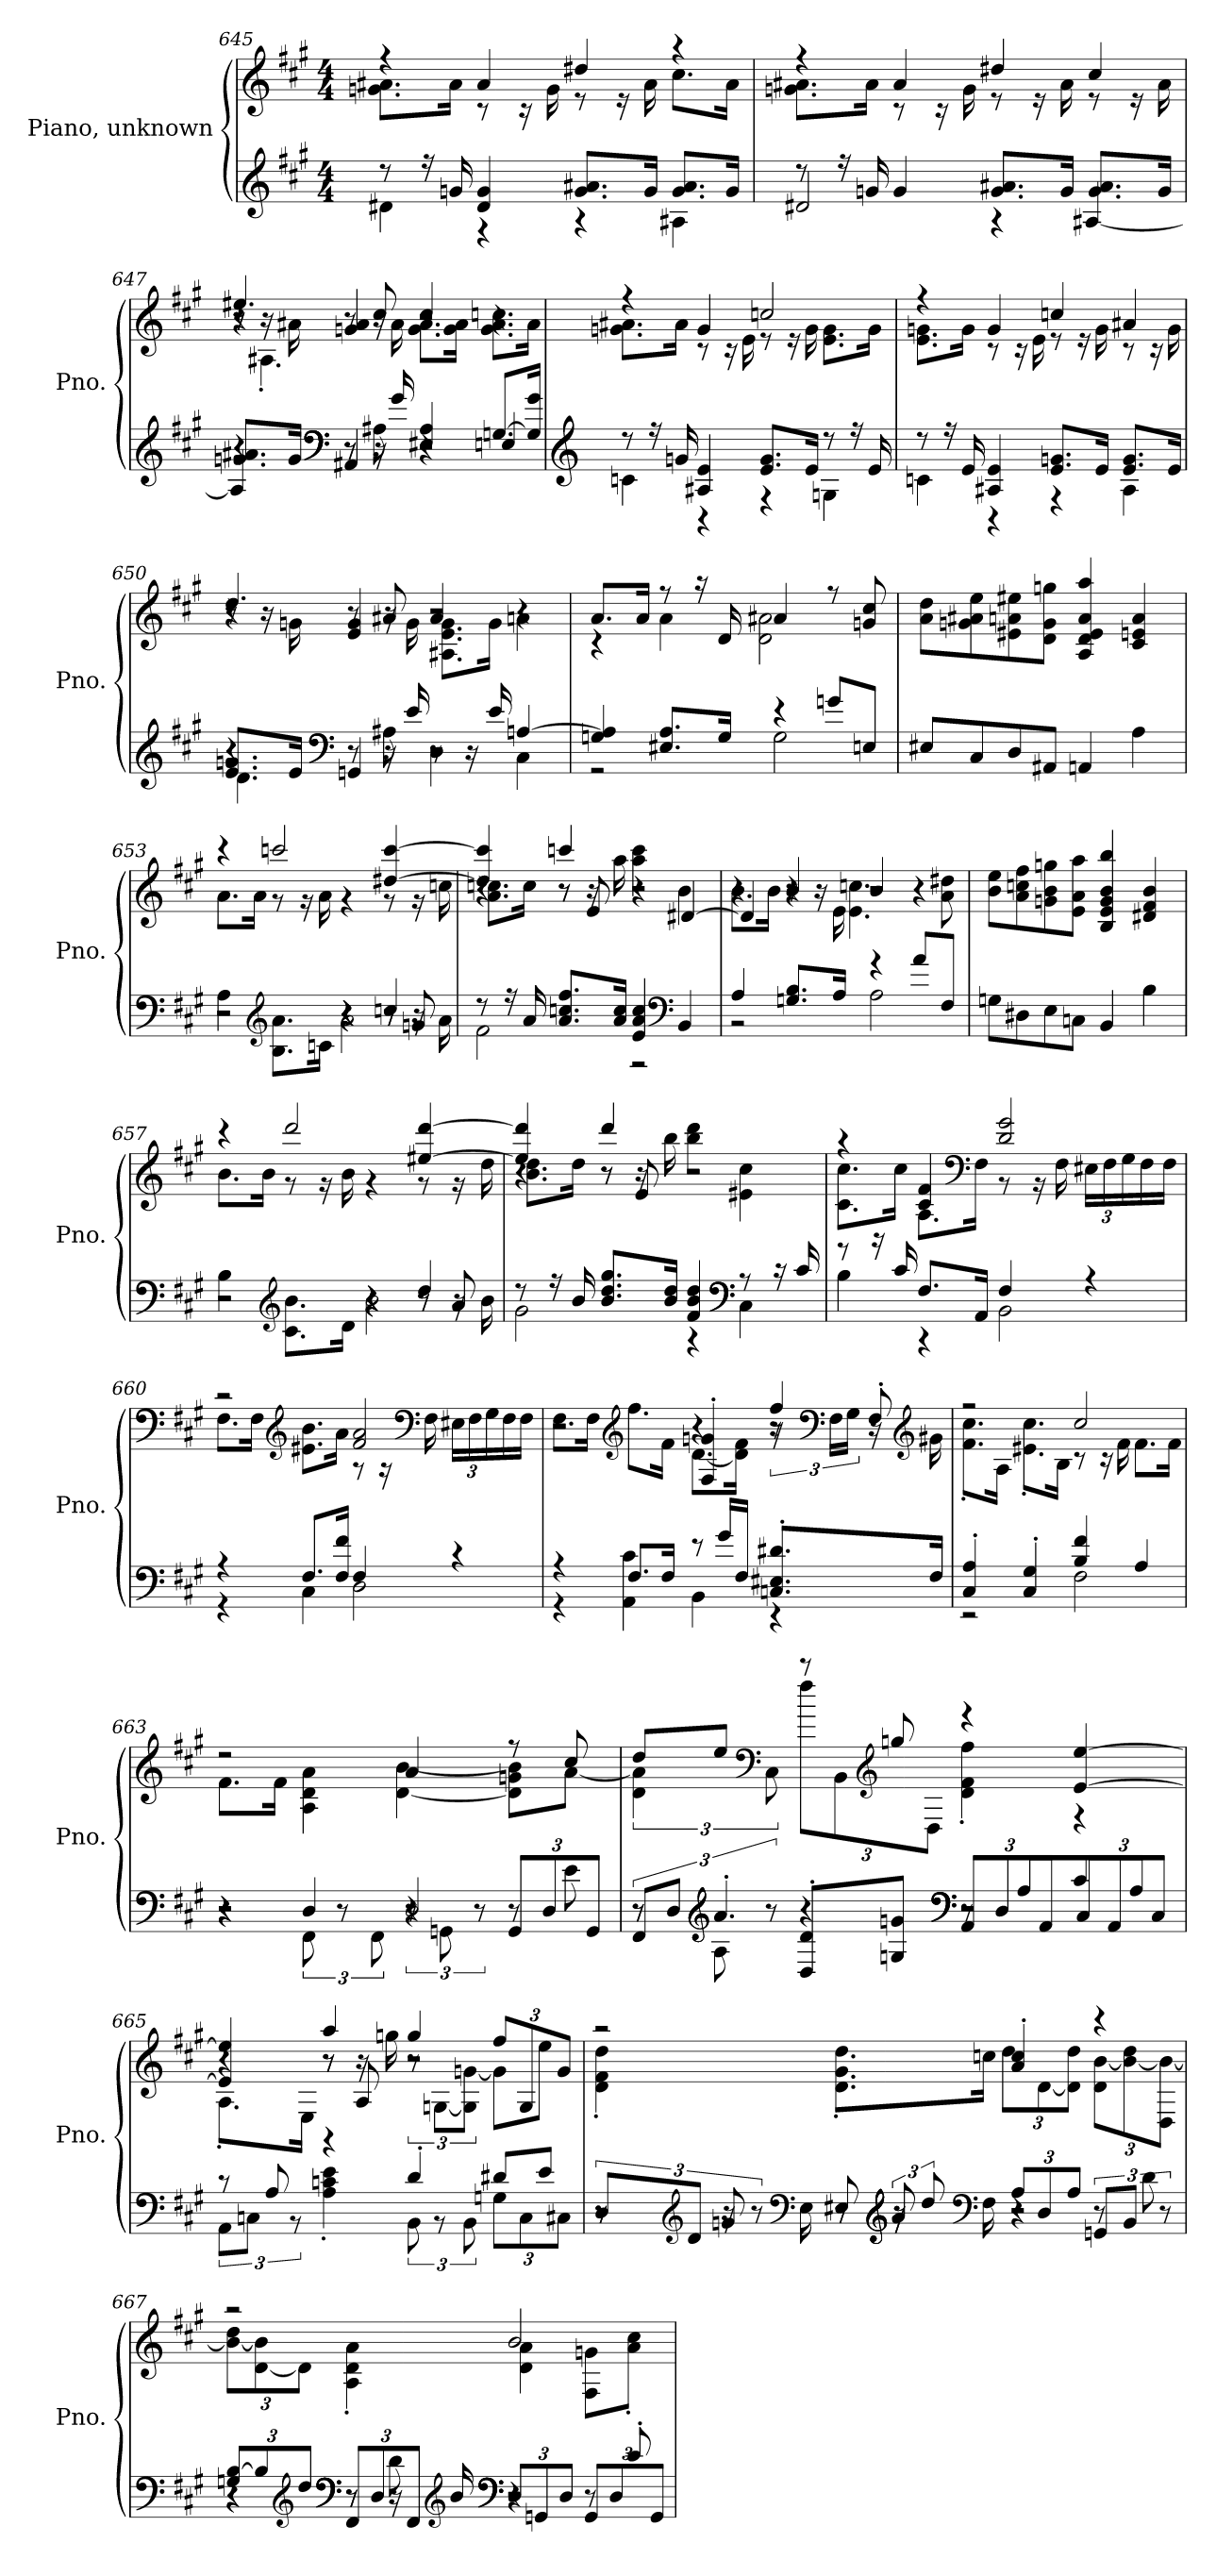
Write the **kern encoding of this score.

**kern	**kern
*part1	*part1
*staff2	*staff1
*I"Piano, unknown	*
*I'Pno.	*
*clefG2	*clefG2
*k[f#c#g#]	*k[f#c#g#]
*M4/4	*M4/4
=645	=645
*^	*^
8r	4d#X\	4r	8.gn\ 8.a#X\L
16r	.	.	.
16gn/	.	.	16a#\Jk
4d#/ 4g/	4r	4a#/	8r
.	.	.	16r
.	.	.	16g\
8.g/ 8.a#X/L	4r	4dd#X/	8r
.	.	.	16r
16g/Jk	.	.	16a#\
8.g/ 8.a#/L	4A#X\	4r	8.cc#\L
16g/Jk	.	.	16a#\Jk
!!LO:LB:g=z	!!
=646	=646	=646	=646
8r	2d#X/	4r	8.gn\ 8.a#X\L
16r	.	.	.
16gn/	.	.	16a#\Jk
4g/	.	4a#/	8r
.	.	.	16r
.	.	.	16g\
8.g/ 8.a#X/L	4r	4dd#X/	8r
.	.	.	16r
16g/Jk	.	.	16a#\
8.g/ 8.a#/L	[4A#X/	4cc#/	8r
.	.	.	16r
16g/Jk	.	.	16a#\
=647	=647	=647	=647
*	*^	*^	*^
8.gn/ 8.a#X/L	4r	4A#/]	4.ee#X/	8r	4r	8r
.	.	.	.	16r	.	4.A#X'\
16g/Jk	.	.	.	16a#X\	.	.
*clefF4	*	*	*	*	*	*
8r	8r	4AA#X/	.	8r	4gn/ 4a#/	.
16r	8A#X\	.	8cc#/	16r	.	.
16g/	.	.	.	16a#\	.	.
4E#X/ 4A#/	2r	4r	4cc#/	8.g\ 8.a#\L	2r	2r
.	.	.	.	16g\ 16a#\Jk	.	.
[8.Gn/L	.	4En/	4r	8.g\ 8.a#\ 8.ccn\L	.	.
16G/] 16g/Jk	.	.	.	16a#\Jk	.	.
*v	*v	*v	*	*	*	*
*	*v	*v	*v	*v
!!LO:LB:g=z
=648	=648
*clefG2	*
*^	*^
8r	4cn\	4r	8.gn\ 8.a#X\L
16r	.	.	.
16gn/	.	.	16a#\Jk
4A#X/ 4e/	4r	4g/	8r
.	.	.	16r
.	.	.	16e\
8.e/ 8.g/L	4r	2ccn/	8r
.	.	.	16r
16e/Jk	.	.	16g\
8r	4Gn\	.	8.e\ 8.g\L
16r	.	.	.
16e/	.	.	16g\Jk
=649	=649	=649	=649
8r	4cn\	4r	8.e\ 8.gn\L
16r	.	.	.
16e/	.	.	16g\Jk
4A#X/ 4e/	4r	4g/	8r
.	.	.	16r
.	.	.	16e\
8.e/ 8.gn/L	4r	4ccn/	8r
.	.	.	16r
16e/Jk	.	.	16g\
8.e/ 8.g/L	4A#\	4a#X/	8r
.	.	.	16r
16e/Jk	.	.	16g\
!!LO:LB:g=z
=650	=650	=650	=650
*	*^	*	*^
8.e/ 8.gn/L	4.d\	4r	4.dd/	8r	4r
.	.	.	.	16r	.
16e/Jk	.	.	.	16gn\	.
*clefF4	*	*	*	*	*
8r	.	4GGn/	.	8r	4e/ 4g/
16r	8A#X\	.	8a#X/	16r	.
16e/	.	.	.	16g\	.
8r	4D\	2r	4a#/	8.A#X\ 8.e\ 8.g\L	2r
16r	.	.	.	.	.
16e/	.	.	.	16g\Jk	.
[4An/	4C#\	.	4r	4an\	.
*	*v	*v	*	*	*
*	*	*	*v	*v
=651	=651	=651	=651
4Gn/ 4A/]	2r	8.a/L	4r
.	.	16a/Jk	.
8.E#X/ 8.A/L	.	8r	4a\
.	.	16r	.
16G/Jk	.	16d/	.
4r	2G\	4a/	2d\ 2a#X\
8gn/L	.	8r	.
8En/J	.	8gn/ 8cc#/	.
*v	*v	*	*
*	*v	*v
=652	=652
8E#X/L	8a\ 8dd\L
8C#/	8gn\ 8a#X\ 8ee\
8D/	8e#X\ 8an\ 8ee#X\
8AA#X/J	8d\ 8g\ 8ggn\J
4AAn/	4A/ 4d/ 4e#/ 4a/ 4aa/
4A\	4c#/ 4en/ 4a/
!!LO:PB:g=z
=653	=653
*^	*^
*	*^	*	*
*	*	*^	*	*
2r	2r	2r	4A\	4r	8.a\L
.	.	.	.	.	16a\Jk
*clefG2	*	*	*	*	*
.	.	.	8.B\ 8.a\L	2cccn/	8r
.	.	.	.	.	16r
.	.	.	16cn\Jk	.	16a\
4r	2a\	4r	4r	.	4r
4ccn/	.	8r	8r	[4dd#X/ [4ccc/	8r
.	.	8gn/	16r	.	16r
.	.	.	16a\	.	16ccn\
*	*v	*v	*v	*	*
=654	=654	=654	=654
*	*	*	*^
8r	2f#\	4dd#/] 4ccc/]	8.a\ 8.ccn\L	4r
16r	.	.	.	.
16a/	.	.	16cc\Jk	.
8.a/ 8.ccn/ 8.ff#/L	.	4cccn/	8r	8r
.	.	.	16r	8e/
16a/ 16cc/Jk	.	.	16aa\	.
4e/ 4a/ 4cc/	2r	2r	4aa\ 4ccc\	4r
*clefF4	*	*	*	*
4BB/	.	.	4b\	[4d#X/
=655	=655	=655	=655	=655
4A/	2r	4r	8.b\L	4d#/]
.	.	.	16b\Jk	.
8.Gn/ 8.B/L	.	4b/	8r	4r
.	.	.	16r	.
16A/Jk	.	.	16e\	.
4r	2A\	4b/	4.e\ 4.ccn\	2r
8a/L	.	4r	.	.
8F#/J	.	.	8a\ 8dd#X\	.
*v	*v	*	*	*
*	*v	*v	*v
!!LO:LB:g=z
=656	=656
8Gn\L	8b\ 8ee\L
8D#X\	8a\ 8ccn\ 8ff#\
8E\	8gn\ 8b\ 8ggn\
8Cn\J	8e\ 8a\ 8aa\J
4BB/	4B/ 4e/ 4g/ 4b/ 4bb/
4B\	4d#X/ 4f#/ 4b/
=657	=657
*^	*^
*	*^	*	*
*	*	*^	*	*
2r	2r	2r	4B\	4r	8.b\L
.	.	.	.	.	16b\Jk
*clefG2	*	*	*	*	*
.	.	.	8.c#\ 8.b\L	2ddd/	8r
.	.	.	.	.	16r
.	.	.	16d\Jk	.	16b\
4r	2b\	4r	4r	.	4r
4dd/	.	8r	8r	[4ee#X/ [4ddd/	8r
.	.	8a/	16r	.	16r
.	.	.	16b\	.	16dd\
*	*v	*v	*v	*	*
=658	=658	=658	=658
*	*	*	*^
8r	2g#\	4ee#/] 4ddd/]	8.b\ 8.dd\L	4r
16r	.	.	.	.
16b/	.	.	16dd\Jk	.
8.b/ 8.dd/ 8.gg#/L	.	4ddd/	8r	8r
.	.	.	16r	8e/
16b/ 16dd/Jk	.	.	16bb\	.
4f#/ 4b/ 4dd/	4r	2r	4bb\ 4ddd\	2r
*clefF4	*	*	*	*
8r	4C#\	.	4e#X\ 4cc#\	.
16r	.	.	.	.
16c#/	.	.	.	.
*	*	*	*v	*v
!!LO:LB:g=z
=659	=659	=659	=659
8r	4B\	4r	8.c#\ 8.cc#\L
16r	.	.	.
16c#/	.	.	16cc#\Jk
8.F#/L	4r	4c#/ 4f#/	8.A\L
*	*	*clefF4	*
16AA/Jk	.	.	16F#\Jk
4F#/	2BB\	2d/ 2g#/	8r
.	.	.	16r
.	.	.	16F#\
*	*	*	*Xbrackettup
4r	.	.	24E#X\LL
.	.	.	24F#\
.	.	.	24G#\
.	.	.	16F#\
.	.	.	16F#\JJ
=660	=660	=660	=660
4r	4r	2r	8.F#\L
.	.	.	16F#\Jk
*	*	*clefG2	*
8.F#/L	4C#\	.	8.e#X\ 8.b\L
16F#/ 16f#/Jk	.	.	16a\Jk
4F#/	2D\	2f#/ 2a/	8r
.	.	.	16r
*	*	*clefF4	*
.	.	.	16F#\
4r	.	.	24E#X\LL
.	.	.	24F#\
.	.	.	24G#\
.	.	.	16F#\
.	.	.	16F#\JJ
!!LO:LB:g=z
=661	=661	=661	=661
*	*	*	*^
4r	4r	2r	8.F#\L	2r
.	.	.	16F#\Jk	.
*	*	*clefG2	*	*
8.F#/L	4AA\ 4c#\	.	8.ff#\L	.
16F#/Jk	.	.	16f#\Jk	.
8r	4BB\	4r	[8.d\L	4F#/' 4gn/'
16g#/LL	.	.	.	.
16F#/JJ	.	.	16d\] 16f#\Jk	.
*	*	*	*brackettup	*
8.Cn/' 8.E#X/' 8.d#X/'L	4r	4ff#/	24r	8r
*	*	*clefF4	*	*
.	.	.	24F#\LL	.
.	.	.	24G#\JJ	.
.	.	.	16r	8F#'/
*	*	*clefG2	*	*
16F#/Jk	.	.	16g#X\	.
*	*	*	*v	*v
=662	=662	=662	=662
4C#/' 4A/'	2r	2r	8.f#\' 8.cc#\'L
.	.	.	16A\Jk
4C#/' 4G#/'	.	.	8.e#X\' 8.cc#\'L
.	.	.	16B\Jk
4B/ 4f#/	2F#\	2cc#/	8r
.	.	.	16r
.	.	.	16f#\
4A/	.	.	8.f#\L
.	.	.	16f#\Jk
!!LO:LB:g=z	!!
=663	=663	=663	=663
*	*^	*	*
2r	4r	4r	2r	8.f#\L
.	.	.	.	16f#\Jk
.	12FF#\	4D/	.	4A\ 4d\ 4a\
.	12r	.	.	.
.	12FF#\	.	.	.
2D/	12r	4r	4a/	[4d\ [4b\
.	12GGn\	.	.	.
.	12r	.	.	.
*	*	*Xbrackettup	*	*
.	8r	12GG/L	8r	8d\] 8gn\ 8b\]L
.	.	12D/	.	.
.	8e\	.	8cc#/	[8a\J
.	.	12GG/J	.	.
=664	=664	=664	=664	=664
*	*	*brackettup	*	*
8r	8r	12FF#/L	8dd/L	6d\ 6a\]
.	.	12D/J	.	.
*clefG2	*	*	*	*
4.a'/	8A\	.	8ee/J	.
*	*	*	*clefF4	*
.	.	12r	.	12C#\
*	*	*	*	*Xbrackettup
.	4r	8D/' 8d/'L	8r	12ff#\L
.	.	.	.	12BB\
*	*	*	*clefG2	*
.	.	8Gn/ 8gn/J	8ggn/	.
.	.	.	.	12D\J
*clefF4	*	*	*	*
*	*	*Xbrackettup	*	*
8r	2r	12AA/L	4r	4d\' 4f#\' 4ff#\'
.	.	12D/	.	.
8A/L	.	.	.	.
.	.	12AA/J	.	.
8c#/	.	12C#/L	[4e/ [4ee/	4r
.	.	12AA/	.	.
8A/J	.	.	.	.
.	.	12C#/J	.	.
*	*v	*v	*	*
*	*	*v	*v
!!LO:LB:g=z
=665	=665	=665
*	*brackettup	*
*	*	*^
*	*	*	*^
8r	12AA\L	4e/] 4ee/]	8.A'\L	4r
.	12Cn\J	.	.	.
8A/	.	.	.	.
.	12r	.	.	.
.	.	.	16E\Jk	.
4r	4A\' 4cn\' 4e\'	4aa/	8r	8r
.	.	.	16r	8A/
.	.	.	16ggn\	.
*	*	*	*brackettup	*
4d'/	12BB\	4gg/	12r	2r
.	12r	.	[12Gn\L	.
.	12BB\	.	12G\] [12gn\J	.
*	*Xbrackettup	*Xbrackettup	*	*
8d#X/L	12Gn\L	12ff#/L	8g\L]	.
.	12C\	12G/	.	.
8e/J	.	.	8ee\J	.
.	12C#X\J	12g/J	.	.
*	*	*v	*v	*v
!!LO:PB:g=z
=666	=666	=666
*	*^	*
*	*	*brackettup	*
*	*	*	*^
8r	8r	12D/L	2r	4d\' 4f#\' 4dd\'
*clefG2	*	*	*	*
.	.	12d/J	.	.
8gn/	16r	.	.	.
.	.	12r	.	.
*clefF4	*	*	*	*
.	16E\	.	.	.
8r	8r	8E#X/	.	8.d\' 8.g#\' 8.dd\'L
*clefG2	*	*	*	*
8a/	16r	24r	.	.
.	.	12dd/	.	.
*clefF4	*	*	*	*
.	16F#\	.	.	16ccn\Jk
*	*	*Xbrackettup	*	*
2r	4r	12A/L	4a/' 4cc/'	12dd\L
.	.	12D/	.	[12d\
.	.	12A/J	.	12d\] 12dd\J
*	*	*brackettup	*	*
.	8r	12GGn/L	4r	12d\ [12b\L
.	.	12BB/J	.	12b\_ 12dd\
.	8d\	.	.	.
.	.	12r	.	12D\ 12b\_J
!!LO:LB:g=z	!!
=667	=667	=667	=667	=667
*	*	*Xbrackettup	*	*
4r	4r	12Gn/ [12B/L	2r	12b\_ 12dd\L
.	.	12B/]	.	[12d\ 12b\]
*clefG2	*	*	*	*
.	.	12dd/J	.	12d\J]
*clefF4	*	*	*	*
8r	8r	12FF#/L	.	4A\' 4d\' 4a\'
.	.	12D/	.	.
16r	8d\	.	.	.
.	.	12FF#/J	.	.
*clefG2	*	*	*	*
16b/	.	.	.	.
*clefF4	*	*	*	*
4r	2r	12D/L	2b/	4d\ 4a\
.	.	12GGn/	.	.
.	.	12D/J	.	.
8r	.	12GG/L	.	8F#\ 8gn\L
.	.	12D/	.	.
8e'/	.	.	.	8a\' 8cc#\'J
.	.	12GG/J	.	.
*v	*v	*v	*	*
*	*v	*v
=	=
*-	*-
